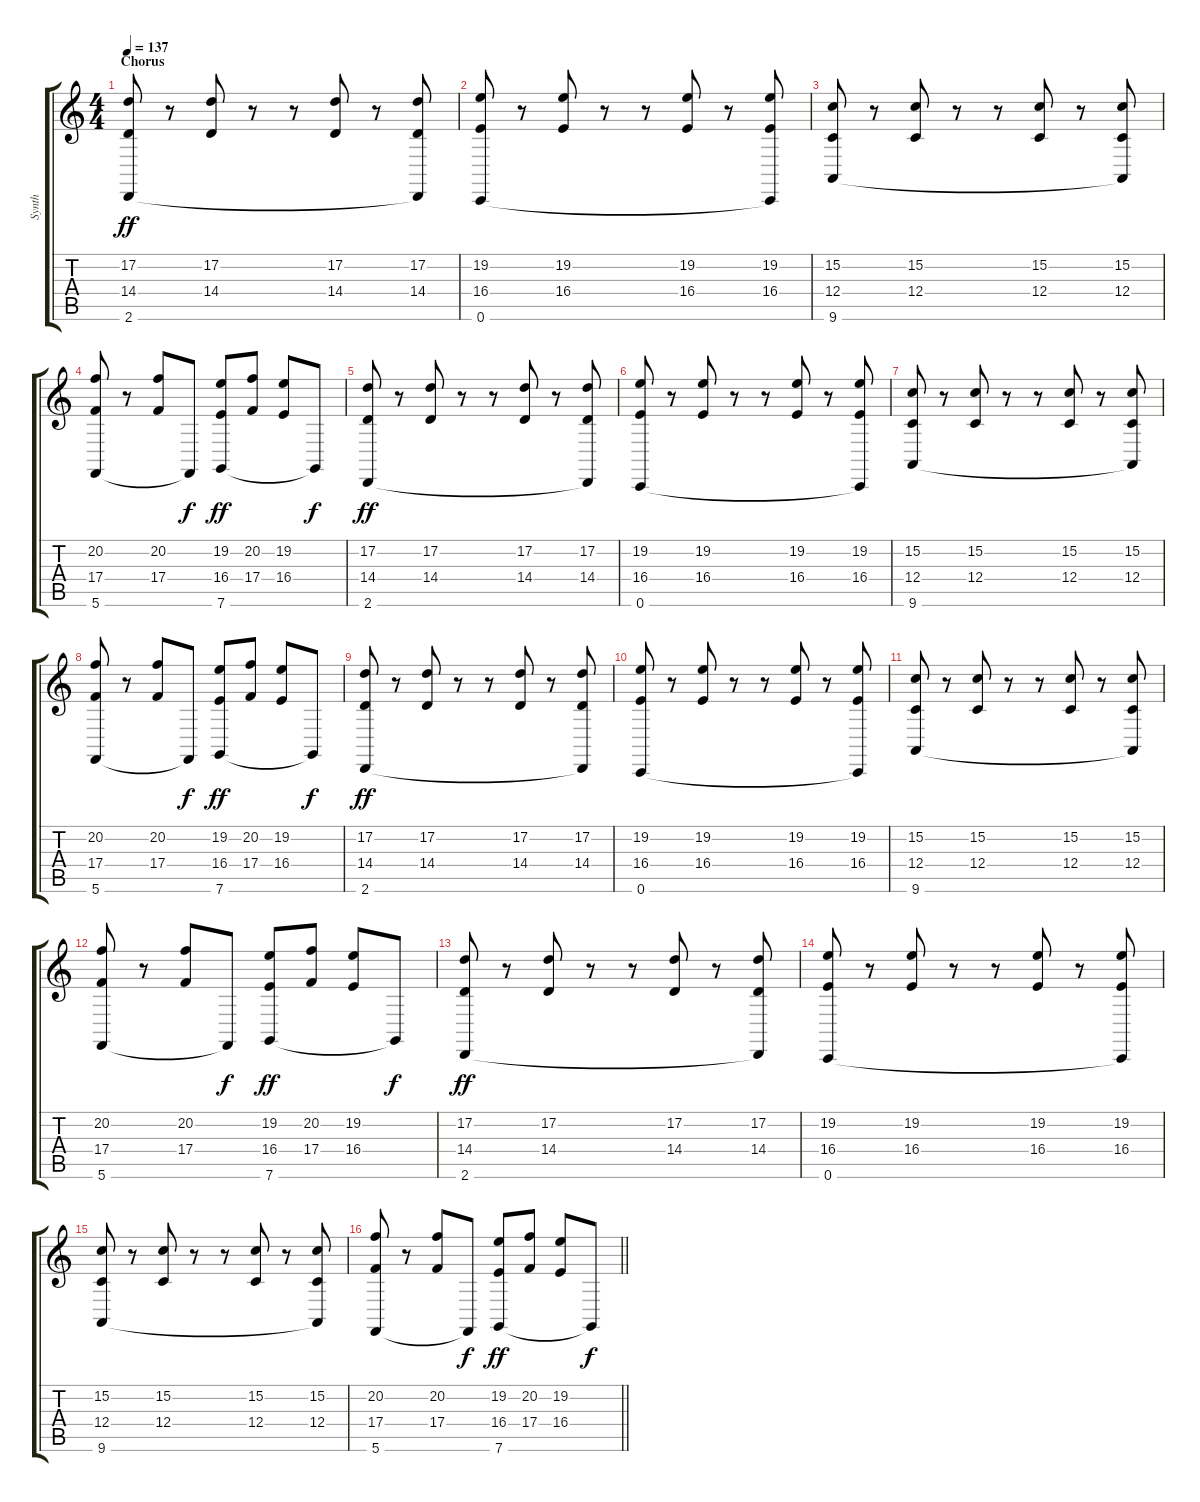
\track ("Synth" "Synth") {instrument lead8bassandlead}
\staff {score tabs}
\tuning (D4 A3 F3 C3 G2 C2) {hide}
\ts (4 4)
\section ("" "Chorus")
\tempo 137
\clef g2
\ks c
(17.2 14.4 2.6).8{dy ff} r.8 (17.2 14.4).8 r.8 r.8 (17.2 14.4).8 r.8 (17.2 14.4 2.6{t}).8 |
(19.2 16.4 0.6).8 r.8 (19.2 16.4).8 r.8 r.8 (19.2 16.4).8 r.8 (19.2 16.4 0.6{t}).8 |
(15.2 12.4 9.6).8 r.8 (15.2 12.4).8 r.8 r.8 (15.2 12.4).8 r.8 (15.2 12.4 9.6{t}).8 |
(20.2 17.4 5.6).8 r.8 (20.2 17.4).8 5.6{t}.8{dy f} (19.2 16.4 7.6).8{dy ff} (20.2 17.4).8 (19.2 16.4).8 7.6{t}.8{dy f} |
(17.2 14.4 2.6).8{dy ff} r.8 (17.2 14.4).8 r.8 r.8 (17.2 14.4).8 r.8 (17.2 14.4 2.6{t}).8 |
(19.2 16.4 0.6).8 r.8 (19.2 16.4).8 r.8 r.8 (19.2 16.4).8 r.8 (19.2 16.4 0.6{t}).8 |
(15.2 12.4 9.6).8 r.8 (15.2 12.4).8 r.8 r.8 (15.2 12.4).8 r.8 (15.2 12.4 9.6{t}).8 |
(20.2 17.4 5.6).8 r.8 (20.2 17.4).8 5.6{t}.8{dy f} (19.2 16.4 7.6).8{dy ff} (20.2 17.4).8 (19.2 16.4).8 7.6{t}.8{dy f} |
(17.2 14.4 2.6).8{dy ff} r.8 (17.2 14.4).8 r.8 r.8 (17.2 14.4).8 r.8 (17.2 14.4 2.6{t}).8 |
(19.2 16.4 0.6).8 r.8 (19.2 16.4).8 r.8 r.8 (19.2 16.4).8 r.8 (19.2 16.4 0.6{t}).8 |
(15.2 12.4 9.6).8 r.8 (15.2 12.4).8 r.8 r.8 (15.2 12.4).8 r.8 (15.2 12.4 9.6{t}).8 |
(20.2 17.4 5.6).8 r.8 (20.2 17.4).8 5.6{t}.8{dy f} (19.2 16.4 7.6).8{dy ff} (20.2 17.4).8 (19.2 16.4).8 7.6{t}.8{dy f} |
(17.2 14.4 2.6).8{dy ff} r.8 (17.2 14.4).8 r.8 r.8 (17.2 14.4).8 r.8 (17.2 14.4 2.6{t}).8 |
(19.2 16.4 0.6).8 r.8 (19.2 16.4).8 r.8 r.8 (19.2 16.4).8 r.8 (19.2 16.4 0.6{t}).8 |
(15.2 12.4 9.6).8 r.8 (15.2 12.4).8 r.8 r.8 (15.2 12.4).8 r.8 (15.2 12.4 9.6{t}).8 |
\barLineRight lightlight
(20.2 17.4 5.6).8 r.8 (20.2 17.4).8 5.6{t}.8{dy f} (19.2 16.4 7.6).8{dy ff} (20.2 17.4).8 (19.2 16.4).8 7.6{t}.8{dy f}
